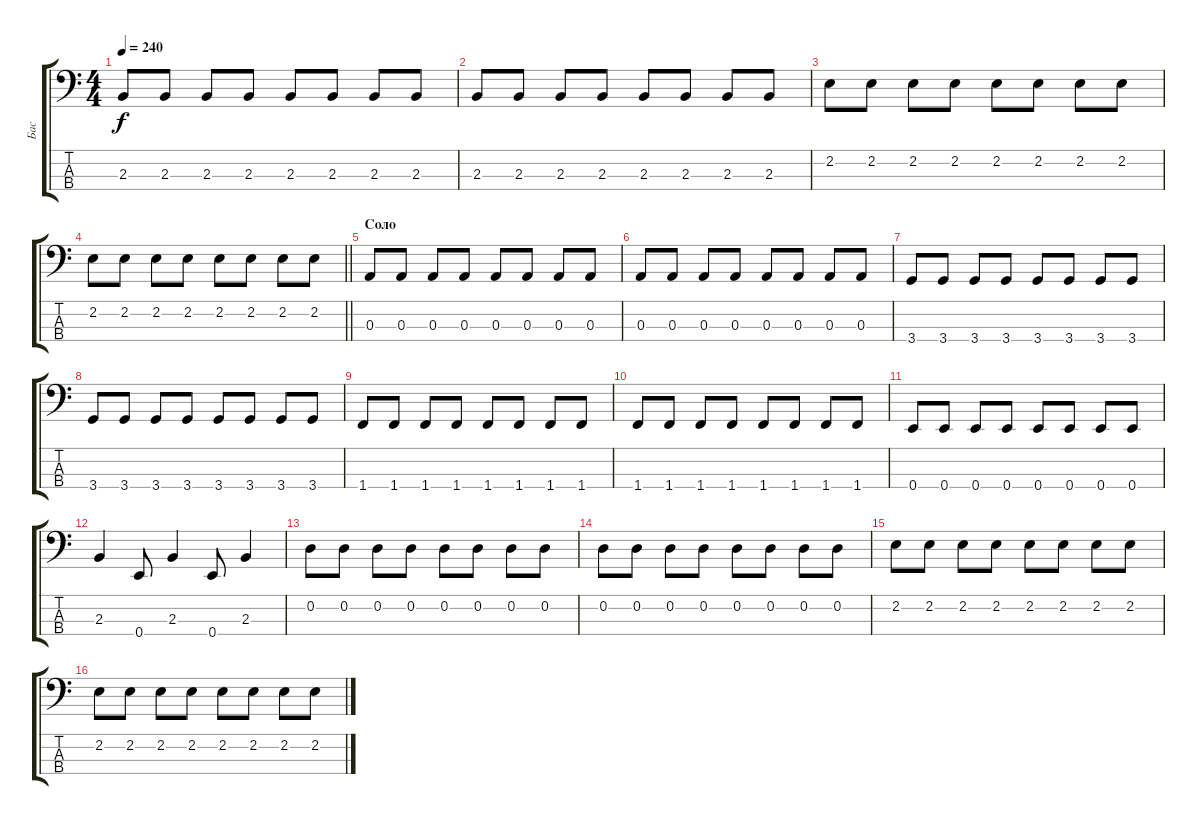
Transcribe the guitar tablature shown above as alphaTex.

\track ("Бас" "Бас") {instrument electricbassfinger}
\staff {score tabs}
\tuning (G2 D2 A1 E1) {hide}
\ts (4 4)
\tempo 240
\clef f4
\ks c
2.3.8{dy f} 2.3.8 2.3.8 2.3.8 2.3.8 2.3.8 2.3.8 2.3.8 |
2.3.8 2.3.8 2.3.8 2.3.8 2.3.8 2.3.8 2.3.8 2.3.8 |
2.2.8 2.2.8 2.2.8 2.2.8 2.2.8 2.2.8 2.2.8 2.2.8 |
\barLineRight lightlight
2.2.8 2.2.8 2.2.8 2.2.8 2.2.8 2.2.8 2.2.8 2.2.8 |
\section ("" "Соло")
0.3.8 0.3.8 0.3.8 0.3.8 0.3.8 0.3.8 0.3.8 0.3.8 |
0.3.8 0.3.8 0.3.8 0.3.8 0.3.8 0.3.8 0.3.8 0.3.8 |
3.4.8 3.4.8 3.4.8 3.4.8 3.4.8 3.4.8 3.4.8 3.4.8 |
3.4.8 3.4.8 3.4.8 3.4.8 3.4.8 3.4.8 3.4.8 3.4.8 |
1.4.8 1.4.8 1.4.8 1.4.8 1.4.8 1.4.8 1.4.8 1.4.8 |
1.4.8 1.4.8 1.4.8 1.4.8 1.4.8 1.4.8 1.4.8 1.4.8 |
0.4.8 0.4.8 0.4.8 0.4.8 0.4.8 0.4.8 0.4.8 0.4.8 |
2.3.4 0.4.8 2.3.4 0.4.8 2.3.4 |
0.2.8 0.2.8 0.2.8 0.2.8 0.2.8 0.2.8 0.2.8 0.2.8 |
0.2.8 0.2.8 0.2.8 0.2.8 0.2.8 0.2.8 0.2.8 0.2.8 |
2.2.8 2.2.8 2.2.8 2.2.8 2.2.8 2.2.8 2.2.8 2.2.8 |
2.2.8 2.2.8 2.2.8 2.2.8 2.2.8 2.2.8 2.2.8 2.2.8
